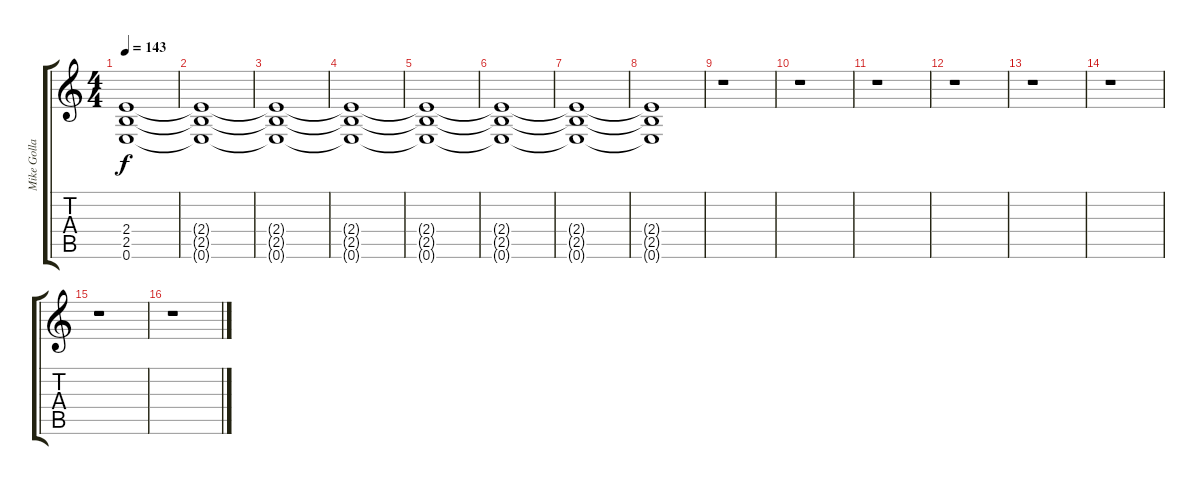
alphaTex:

\track ("Mike Golla - Guitar" "Mike Golla") {instrument distortionguitar}
\staff {score tabs}
\tuning (E4 B3 G3 D3 A2 E2) {hide}
\ts (4 4)
\tempo 143
\clef g2
\ks c
(2.4 2.5 0.6).1{dy f instrument distortionguitar} |
(2.4{t} 2.5{t} 0.6{t}).1 |
(2.4{t} 2.5{t} 0.6{t}).1{volume 6} |
(2.4{t} 2.5{t} 0.6{t}).1 |
(2.4{t} 2.5{t} 0.6{t}).1{volume 3} |
(2.4{t} 2.5{t} 0.6{t}).1 |
(2.4{t} 2.5{t} 0.6{t}).1{volume 0} |
(2.4{t} 2.5{t} 0.6{t}).1 |
r.1 |
r.1 |
r.1 |
r.1 |
r.1 |
r.1 |
r.1 |
r.1
